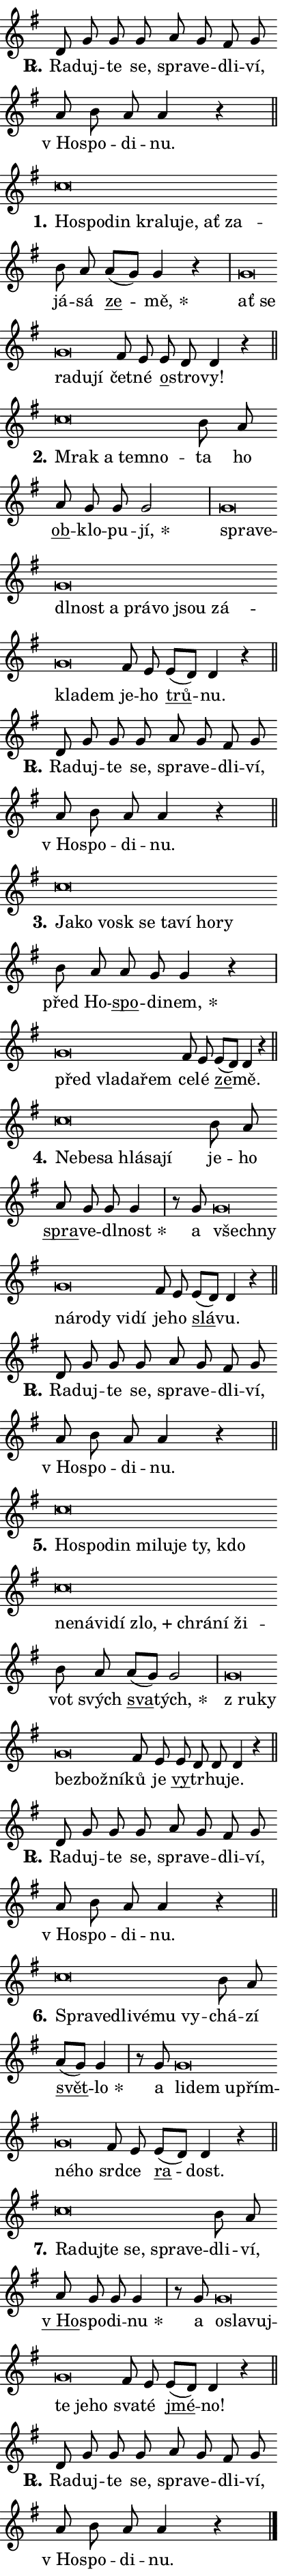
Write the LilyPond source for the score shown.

\version "2.24.0"
\header { tagline = "" }
\paper {
  indent = 0\cm
  top-margin = 0\cm
  right-margin = 0.13\cm % to fit lyric hyphens
  bottom-margin = 0\cm
  left-margin = 0\cm
  paper-width = 7\cm
  page-breaking = #ly:one-page-breaking
  system-system-spacing.basic-distance = #11
  score-system-spacing.basic-distance = #11
  ragged-last = ##f
}


%% Author: Thomas Morley
%% https://lists.gnu.org/archive/html/lilypond-user/2020-05/msg00002.html
#(define (line-position grob)
"Returns position of @var[grob} in current system:
   @code{'start}, if at first time-step
   @code{'end}, if at last time-step
   @code{'middle} otherwise
"
  (let* ((col (ly:item-get-column grob))
         (ln (ly:grob-object col 'left-neighbor))
         (rn (ly:grob-object col 'right-neighbor))
         (col-to-check-left (if (ly:grob? ln) ln col))
         (col-to-check-right (if (ly:grob? rn) rn col))
         (break-dir-left
           (and
             (ly:grob-property col-to-check-left 'non-musical #f)
             (ly:item-break-dir col-to-check-left)))
         (break-dir-right
           (and
             (ly:grob-property col-to-check-right 'non-musical #f)
             (ly:item-break-dir col-to-check-right))))
        (cond ((eqv? 1 break-dir-left) 'start)
              ((eqv? -1 break-dir-right) 'end)
              (else 'middle))))

#(define (tranparent-at-line-position vctor)
  (lambda (grob)
  "Relying on @code{line-position} select the relevant enry from @var{vctor}.
Used to determine transparency,"
    (case (line-position grob)
      ((end) (not (vector-ref vctor 0)))
      ((middle) (not (vector-ref vctor 1)))
      ((start) (not (vector-ref vctor 2))))))

noteHeadBreakVisibility =
#(define-music-function (break-visibility)(vector?)
"Makes @code{NoteHead}s transparent relying on @var{break-visibility}"
#{
  \override NoteHead.transparent =
    #(tranparent-at-line-position break-visibility)
#})

#(define delete-ledgers-for-transparent-note-heads
  (lambda (grob)
    "Reads whether a @code{NoteHead} is transparent.
If so this @code{NoteHead} is removed from @code{'note-heads} from
@var{grob}, which is supposed to be @code{LedgerLineSpanner}.
As a result ledgers are not printed for this @code{NoteHead}"
    (let* ((nhds-array (ly:grob-object grob 'note-heads))
           (nhds-list
             (if (ly:grob-array? nhds-array)
                 (ly:grob-array->list nhds-array)
                 '()))
           ;; Relies on the transparent-property being done before
           ;; Staff.LedgerLineSpanner.after-line-breaking is executed.
           ;; This is fragile ...
           (to-keep
             (remove
               (lambda (nhd)
                 (ly:grob-property nhd 'transparent #f))
               nhds-list)))
      ;; TODO find a better method to iterate over grob-arrays, similiar
      ;; to filter/remove etc for lists
      ;; For now rebuilt from scratch
      (set! (ly:grob-object grob 'note-heads)  '())
      (for-each
        (lambda (nhd)
          (ly:pointer-group-interface::add-grob grob 'note-heads nhd))
        to-keep))))

squashNotes = {
  \override NoteHead.X-extent = #'(-0.2 . 0.2)
  \override NoteHead.Y-extent = #'(-0.75 . 0)
  \override NoteHead.stencil =
    #(lambda (grob)
       (let ((pos (ly:grob-property grob 'staff-position)))
         (begin
           (if (< pos -7) (display "ERROR: Lower brevis then expected\n") (display ""))
           (if (<= pos -6) ly:text-interface::print ly:note-head::print))))
}
unSquashNotes = {
  \revert NoteHead.X-extent
  \revert NoteHead.Y-extent
  \revert NoteHead.stencil
}

hideNotes = \noteHeadBreakVisibility #begin-of-line-visible
unHideNotes = \noteHeadBreakVisibility #all-visible

% work-around for resetting accidentals
% https://lilypond.org/doc/v2.23/Documentation/notation/displaying-rhythms#unmetered-music
cadenzaMeasure = {
  \cadenzaOff
  \partial 1024 s1024
  \cadenzaOn
}

#(define-markup-command (accent layout props text) (markup?)
  "Underline accented syllable"
  (interpret-markup layout props
    #{\markup \override #'(offset . 4.3) \underline { #text }#}))

responsum = \markup \concat {
  "R" \hspace #-1.05 \path #0.1 #'((moveto 0 0.07) (lineto 0.9 0.8)) \hspace #0.05 "."
}

spaceSize = #0.6828661417322834 % exact space size for TeX Gyre Schola

\layout {
  \context {
    \Staff
    \remove "Time_signature_engraver"
    \override LedgerLineSpanner.after-line-breaking = #delete-ledgers-for-transparent-note-heads
  }
  \context {
    \Lyrics {
      \override LyricSpace.minimum-distance = \spaceSize
      \override LyricText.font-name = #"TeX Gyre Schola"
      \override LyricText.font-size = 1
      \override StanzaNumber.font-name = #"TeX Gyre Schola Bold"
      \override StanzaNumber.font-size = 1
    }
  }
  \context {
    \Score 
    \override NoteHead.text =
      #(lambda (grob) 
        (let ((pos (ly:grob-property grob 'staff-position)))
          #{\markup {
            \combine
              \halign #-0.55 \raise #(if (= pos -6) 0 0.5) \override #'(thickness . 2) \draw-line #'(3.2 . 0)
              \musicglyph "noteheads.sM1"
          }#}))
  }
}

% magnetic-lyrics.ily
%
%   written by
%     Jean Abou Samra <jean@abou-samra.fr>
%     Werner Lemberg <wl@gnu.org>
%
%   adapted by
%     Jiri Hon <jiri.hon@gmail.com>
%
% Version 2022-Apr-15

% https://www.mail-archive.com/lilypond-user@gnu.org/msg149350.html

#(define (Left_hyphen_pointer_engraver context)
   "Collect syllable-hyphen-syllable occurrences in lyrics and store
them in properties.  This engraver only looks to the left.  For
example, if the lyrics input is @code{foo -- bar}, it does the
following.

@itemize @bullet
@item
Set the @code{text} property of the @code{LyricHyphen} grob between
@q{foo} and @q{bar} to @code{foo}.

@item
Set the @code{left-hyphen} property of the @code{LyricText} grob with
text @q{foo} to the @code{LyricHyphen} grob between @q{foo} and
@q{bar}.
@end itemize

Use this auxiliary engraver in combination with the
@code{lyric-@/text::@/apply-@/magnetic-@/offset!} hook."
   (let ((hyphen #f)
         (text #f))
     (make-engraver
      (acknowledgers
       ((lyric-syllable-interface engraver grob source-engraver)
        (set! text grob)))
      (end-acknowledgers
       ((lyric-hyphen-interface engraver grob source-engraver)
        ;(when (not (grob::has-interface grob 'lyric-space-interface))
          (set! hyphen grob)));)
      ((stop-translation-timestep engraver)
       (when (and text hyphen)
         (ly:grob-set-object! text 'left-hyphen hyphen))
       (set! text #f)
       (set! hyphen #f)))))

#(define (lyric-text::apply-magnetic-offset! grob)
   "If the space between two syllables is less than the value in
property @code{LyricText@/.details@/.squash-threshold}, move the right
syllable to the left so that it gets concatenated with the left
syllable.

Use this function as a hook for
@code{LyricText@/.after-@/line-@/breaking} if the
@code{Left_@/hyphen_@/pointer_@/engraver} is active."
   (let ((hyphen (ly:grob-object grob 'left-hyphen #f)))
     (when hyphen
       (let ((left-text (ly:spanner-bound hyphen LEFT)))
         (when (grob::has-interface left-text 'lyric-syllable-interface)
           (let* ((common (ly:grob-common-refpoint grob left-text X))
                  (this-x-ext (ly:grob-extent grob common X))
                  (left-x-ext
                   (begin
                     ;; Trigger magnetism for left-text.
                     (ly:grob-property left-text 'after-line-breaking)
                     (ly:grob-extent left-text common X)))
                  ;; `delta` is the gap width between two syllables.
                  (delta (- (interval-start this-x-ext)
                            (interval-end left-x-ext)))
                  (details (ly:grob-property grob 'details))
                  (threshold (assoc-get 'squash-threshold details 0.2)))
             (when (< delta threshold)
               (let* (;; We have to manipulate the input text so that
                      ;; ligatures crossing syllable boundaries are not
                      ;; disabled.  For languages based on the Latin
                      ;; script this is essentially a beautification.
                      ;; However, for non-Western scripts it can be a
                      ;; necessity.
                      (lt (ly:grob-property left-text 'text))
                      (rt (ly:grob-property grob 'text))
                      (is-space (grob::has-interface hyphen 'lyric-space-interface))
                      (space (if is-space " " ""))
                      (extra-delta (if is-space spaceSize 0))
                      ;; Append new syllable.
                      (ltrt-space (if (and (string? lt) (string? rt))
                                (string-append lt space rt)
                                (make-concat-markup (list lt space rt))))
                      ;; Right-align `ltrt` to the right side.
                      (ltrt-space-markup (grob-interpret-markup
                               grob
                               (make-translate-markup
                                (cons (interval-length this-x-ext) 0)
                                (make-right-align-markup ltrt-space)))))
                 (begin
                   ;; Don't print `left-text`.
                   (ly:grob-set-property! left-text 'stencil #f)
                   ;; Set text and stencil (which holds all collected
                   ;; syllables so far) and shift it to the left.
                   (ly:grob-set-property! grob 'text ltrt-space)
                   (ly:grob-set-property! grob 'stencil ltrt-space-markup)
                   (ly:grob-translate-axis! grob (- (- delta extra-delta)) X))))))))))


#(define (lyric-hyphen::displace-bounds-first grob)
   ;; Make very sure this callback isn't triggered too early.
   (let ((left (ly:spanner-bound grob LEFT))
         (right (ly:spanner-bound grob RIGHT)))
     (ly:grob-property left 'after-line-breaking)
     (ly:grob-property right 'after-line-breaking)
     (ly:lyric-hyphen::print grob)))

squashThreshold = #0.4

\layout {
  \context {
    \Lyrics
    \consists #Left_hyphen_pointer_engraver
    \override LyricText.after-line-breaking =
      #lyric-text::apply-magnetic-offset!
    \override LyricHyphen.stencil = #lyric-hyphen::displace-bounds-first
    \override LyricText.details.squash-threshold = \squashThreshold
    \override LyricHyphen.minimum-distance = 0
    \override LyricHyphen.minimum-length = \squashThreshold
  }
}

squashText = \override LyricText.details.squash-threshold = 9999
unSquashText = \override LyricText.details.squash-threshold = \squashThreshold

leftText = \override LyricText.self-alignment-X = #LEFT
unLeftText = \revert LyricText.self-alignment-X

starOffset = #(lambda (grob) 
                (let ((x_offset (ly:self-alignment-interface::aligned-on-x-parent grob)))
                  (if (= x_offset 0) 0 (+ x_offset 1.2))))

star = #(define-music-function (syllable)(string?)
"Append star separator at the end of a syllable"
#{
  \once \override LyricText.X-offset = #starOffset
  \lyricmode { \markup {
    #syllable
    \override #'((font-name . "TeX Gyre Schola Bold")) \hspace #0.2 \lower #0.65 \larger "*"
  } }
#})

starAccent = #(define-music-function (syllable)(string?)
"Append star separator at the end of a syllable and make accent"
#{
  \once \override LyricText.X-offset = #starOffset
  \lyricmode { \markup {
    \accent #syllable
    \override #'((font-name . "TeX Gyre Schola Bold")) \hspace #0.2 \lower #0.65 \larger "*"
  } }
#})

breath = #(define-music-function (syllable)(string?)
"Append breathing indicator at the end of a syllable"
#{
  \lyricmode { \markup { #syllable "+" } }
#})

optionalBreath = #(define-music-function (syllable)(string?)
"Append optional breathing indicator at the end of a syllable"
#{
  \lyricmode { \markup { #syllable "(+)" } }
#})


\score {
    <<
        \new Voice = "melody" { \cadenzaOn \key g \major \relative { d'8 g g g a g \bar "" fis g \bar "" a b a a4 r \cadenzaMeasure \bar "||" \break } }
        \new Lyrics \lyricsto "melody" { \lyricmode { \set stanza = \responsum
Ra -- duj -- te se, spra -- ve -- dli -- ví, "v Ho" -- spo -- di -- nu. } }
    >>
    \layout {}
}

\score {
    <<
        \new Voice = "melody" { \cadenzaOn \key g \major \relative { \squashNotes c''\breve*1/16 \hideNotes \breve*1/16 \bar "" \breve*1/16 \bar "" \breve*1/16 \bar "" \breve*1/16 \bar "" \breve*1/16 \bar "" \breve*1/16 \breve*1/16 \bar "" \unHideNotes \unSquashNotes b8 a \bar "" a[( g)] g4 r \cadenzaMeasure \bar "|" \squashNotes g\breve*1/16 \hideNotes \breve*1/16 \bar "" \breve*1/16 \bar "" \breve*1/16 \breve*1/16 \bar "" \unHideNotes \unSquashNotes fis8 e \bar "" e d d4 r \cadenzaMeasure \bar "||" \break } }
        \new Lyrics \lyricsto "melody" { \lyricmode { \set stanza = "1."
\leftText Ho -- \squashText spo -- din kra -- lu -- je, ať za -- \unLeftText \unSquashText já -- sá \markup \accent ze -- \star mě, \leftText ať \squashText se ra -- du -- jí \unLeftText \unSquashText čet -- né \markup \accent o -- stro -- vy! } }
    >>
    \layout {}
}

\score {
    <<
        \new Voice = "melody" { \cadenzaOn \key g \major \relative { \squashNotes c''\breve*1/16 \hideNotes \breve*1/16 \bar "" \breve*1/16 \breve*1/16 \bar "" \unHideNotes \unSquashNotes b8 a \bar "" a g g g2 \cadenzaMeasure \bar "|" \squashNotes g\breve*1/16 \hideNotes \breve*1/16 \bar "" \breve*1/16 \bar "" \breve*1/16 \bar "" \breve*1/16 \bar "" \breve*1/16 \bar "" \breve*1/16 \bar "" \breve*1/16 \bar "" \breve*1/16 \bar "" \breve*1/16 \breve*1/16 \bar "" \unHideNotes \unSquashNotes fis8 e \bar "" e[( d)] d4 r \cadenzaMeasure \bar "||" \break } }
        \new Lyrics \lyricsto "melody" { \lyricmode { \set stanza = "2."
\leftText Mrak \squashText a tem -- no -- \unLeftText \unSquashText ta ho \markup \accent ob -- klo -- pu -- \star jí, \leftText spra -- \squashText ve -- dl -- nost a prá -- vo jsou zá -- kla -- dem \unLeftText \unSquashText je -- ho \markup \accent trů -- nu. } }
    >>
    \layout {}
}

\score {
    <<
        \new Voice = "melody" { \cadenzaOn \key g \major \relative { d'8 g g g a g \bar "" fis g \bar "" a b a a4 r \cadenzaMeasure \bar "||" \break } }
        \new Lyrics \lyricsto "melody" { \lyricmode { \set stanza = \responsum
Ra -- duj -- te se, spra -- ve -- dli -- ví, "v Ho" -- spo -- di -- nu. } }
    >>
    \layout {}
}

\score {
    <<
        \new Voice = "melody" { \cadenzaOn \key g \major \relative { \squashNotes c''\breve*1/16 \hideNotes \breve*1/16 \bar "" \breve*1/16 \bar "" \breve*1/16 \bar "" \breve*1/16 \bar "" \breve*1/16 \bar "" \breve*1/16 \breve*1/16 \bar "" \unHideNotes \unSquashNotes b8 a \bar "" a g g4 r \cadenzaMeasure \bar "|" \squashNotes g\breve*1/16 \hideNotes \breve*1/16 \bar "" \breve*1/16 \breve*1/16 \bar "" \unHideNotes \unSquashNotes fis8 e \bar "" e[( d)] d4 r \cadenzaMeasure \bar "||" \break } }
        \new Lyrics \lyricsto "melody" { \lyricmode { \set stanza = "3."
\leftText Ja -- \squashText ko vosk se ta -- ví ho -- ry \unLeftText \unSquashText před Ho -- \markup \accent spo -- di -- \star nem, \leftText před \squashText vla -- da -- řem \unLeftText \unSquashText ce -- lé \markup \accent ze -- mě. } }
    >>
    \layout {}
}

\score {
    <<
        \new Voice = "melody" { \cadenzaOn \key g \major \relative { \squashNotes c''\breve*1/16 \hideNotes \breve*1/16 \bar "" \breve*1/16 \bar "" \breve*1/16 \bar "" \breve*1/16 \breve*1/16 \bar "" \unHideNotes \unSquashNotes b8 a \bar "" a g g g4 \cadenzaMeasure \bar "|" r8 g8 \squashNotes g\breve*1/16 \hideNotes \breve*1/16 \bar "" \breve*1/16 \bar "" \breve*1/16 \bar "" \breve*1/16 \bar "" \breve*1/16 \breve*1/16 \bar "" \unHideNotes \unSquashNotes fis8 e \bar "" e[( d)] d4 r \cadenzaMeasure \bar "||" \break } }
        \new Lyrics \lyricsto "melody" { \lyricmode { \set stanza = "4."
\leftText Ne -- \squashText be -- sa hlá -- sa -- jí \unLeftText \unSquashText je -- ho \markup \accent spra -- ve -- dl -- \star nost a \leftText všech -- \squashText ny ná -- ro -- dy vi -- dí \unLeftText \unSquashText je -- ho \markup \accent slá -- vu. } }
    >>
    \layout {}
}

\score {
    <<
        \new Voice = "melody" { \cadenzaOn \key g \major \relative { d'8 g g g a g \bar "" fis g \bar "" a b a a4 r \cadenzaMeasure \bar "||" \break } }
        \new Lyrics \lyricsto "melody" { \lyricmode { \set stanza = \responsum
Ra -- duj -- te se, spra -- ve -- dli -- ví, "v Ho" -- spo -- di -- nu. } }
    >>
    \layout {}
}

\score {
    <<
        \new Voice = "melody" { \cadenzaOn \key g \major \relative { \squashNotes c''\breve*1/16 \hideNotes \breve*1/16 \bar "" \breve*1/16 \bar "" \breve*1/16 \bar "" \breve*1/16 \bar "" \breve*1/16 \bar "" \breve*1/16 \bar "" \breve*1/16 \bar "" \breve*1/16 \bar "" \breve*1/16 \bar "" \breve*1/16 \bar "" \breve*1/16 \bar "" \breve*1/16 \bar "" \breve*1/16 \bar "" \breve*1/16 \breve*1/16 \bar "" \unHideNotes \unSquashNotes b8 a \bar "" a[( g)] g2 \cadenzaMeasure \bar "|" \squashNotes g\breve*1/16 \hideNotes \breve*1/16 \bar "" \breve*1/16 \bar "" \breve*1/16 \breve*1/16 \bar "" \unHideNotes \unSquashNotes fis8 e \bar "" e d d d4 r \cadenzaMeasure \bar "||" \break } }
        \new Lyrics \lyricsto "melody" { \lyricmode { \set stanza = "5."
\leftText Ho -- \squashText spo -- din mi -- lu -- je ty, kdo ne -- ná -- vi -- dí \breath "zlo," chrá -- ní ži -- \unLeftText \unSquashText vot svých \markup \accent sva -- \star tých, \leftText "z ru" -- \squashText ky bez -- bož -- ní -- \unLeftText \unSquashText ků je \markup \accent vy -- tr -- hu -- je. } }
    >>
    \layout {}
}

\score {
    <<
        \new Voice = "melody" { \cadenzaOn \key g \major \relative { d'8 g g g a g \bar "" fis g \bar "" a b a a4 r \cadenzaMeasure \bar "||" \break } }
        \new Lyrics \lyricsto "melody" { \lyricmode { \set stanza = \responsum
Ra -- duj -- te se, spra -- ve -- dli -- ví, "v Ho" -- spo -- di -- nu. } }
    >>
    \layout {}
}

\score {
    <<
        \new Voice = "melody" { \cadenzaOn \key g \major \relative { \squashNotes c''\breve*1/16 \hideNotes \breve*1/16 \bar "" \breve*1/16 \bar "" \breve*1/16 \bar "" \breve*1/16 \breve*1/16 \bar "" \unHideNotes \unSquashNotes b8 a \bar "" a[( g)] g4 \cadenzaMeasure \bar "|" r8 g8 \squashNotes g\breve*1/16 \hideNotes \breve*1/16 \bar "" \breve*1/16 \bar "" \breve*1/16 \bar "" \breve*1/16 \breve*1/16 \bar "" \unHideNotes \unSquashNotes fis8 e \bar "" e[( d)] d4 r \cadenzaMeasure \bar "||" \break } }
        \new Lyrics \lyricsto "melody" { \lyricmode { \set stanza = "6."
\leftText Spra -- \squashText ve -- dli -- vé -- mu vy -- \unLeftText \unSquashText chá -- zí \markup \accent svět -- \star lo a \leftText li -- \squashText dem u -- přím -- né -- ho \unLeftText \unSquashText srd -- ce \markup \accent ra -- dost. } }
    >>
    \layout {}
}

\score {
    <<
        \new Voice = "melody" { \cadenzaOn \key g \major \relative { \squashNotes c''\breve*1/16 \hideNotes \breve*1/16 \bar "" \breve*1/16 \bar "" \breve*1/16 \bar "" \breve*1/16 \breve*1/16 \bar "" \unHideNotes \unSquashNotes b8 a \bar "" a g g g4 \cadenzaMeasure \bar "|" r8 g8 \squashNotes g\breve*1/16 \hideNotes \breve*1/16 \bar "" \breve*1/16 \bar "" \breve*1/16 \bar "" \breve*1/16 \breve*1/16 \bar "" \unHideNotes \unSquashNotes fis8 e \bar "" e[( d)] d4 r \cadenzaMeasure \bar "||" \break } }
        \new Lyrics \lyricsto "melody" { \lyricmode { \set stanza = "7."
\leftText Ra -- \squashText duj -- te se, spra -- ve -- \unLeftText \unSquashText dli -- ví, \markup \accent "v Ho" -- spo -- di -- \star nu a \leftText o -- \squashText sla -- vuj -- te je -- ho \unLeftText \unSquashText sva -- té \markup \accent jmé -- no! } }
    >>
    \layout {}
}

\score {
    <<
        \new Voice = "melody" { \cadenzaOn \key g \major \relative { d'8 g g g a g \bar "" fis g \bar "" a b a a4 r \cadenzaMeasure \bar "||" \break } \bar "|." }
        \new Lyrics \lyricsto "melody" { \lyricmode { \set stanza = \responsum
Ra -- duj -- te se, spra -- ve -- dli -- ví, "v Ho" -- spo -- di -- nu. } }
    >>
    \layout {}
}
